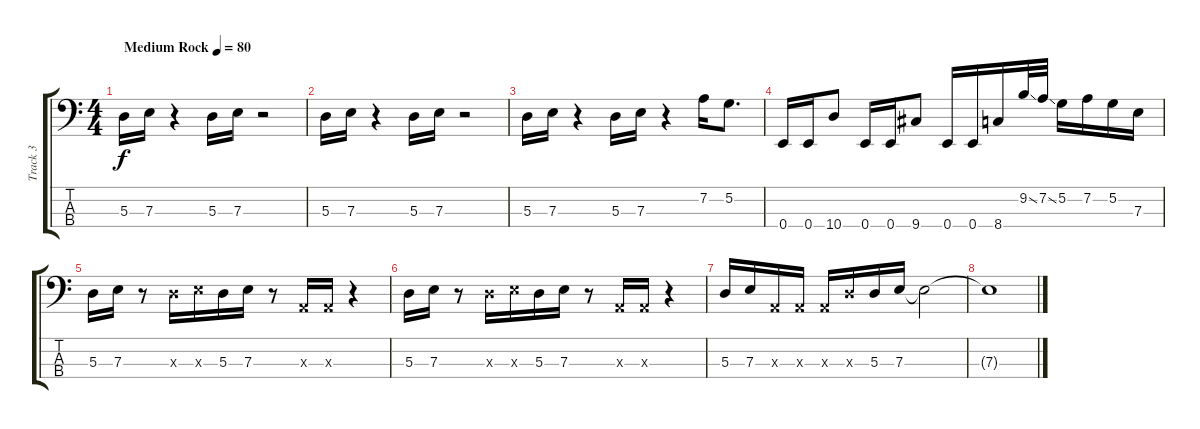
\track ("Track 3" "Track 3") {instrument electricbassfinger}
\staff {score tabs}
\tuning (G2 D2 A1 E1) {hide}
\ts (4 4)
\tempo (80 "Medium Rock")
\clef f4
\ks c
5.3.16{dy f instrument electricbassfinger} 7.3.16 r.4 5.3.16 7.3.16 r.2 |
5.3.16 7.3.16 r.4 5.3.16 7.3.16 r.2 |
5.3.16 7.3.16 r.4 5.3.16 7.3.16 r.4 7.2.16 5.2.8{d} |
0.4.16 0.4.16 10.4.8 0.4.16 0.4.16 9.4.8 0.4.16 0.4.16 8.4.16 9.2{ss}.32 7.2{ss}.32 5.2.16 7.2.16 5.2.16 7.3.16 |
5.3.16 7.3.16 r.8 5.3{x}.16 7.3{x}.16 5.3.16 7.3.16 r.8 0.3{x}.16 0.3{x}.16 r.4 |
5.3.16 7.3.16 r.8 5.3{x}.16 7.3{x}.16 5.3.16 7.3.16 r.8 0.3{x}.16 0.3{x}.16 r.4 |
5.3.16 7.3.16 0.3{x}.16 0.3{x}.16 0.3{x}.16 5.3{x}.16 5.3.16 7.3.16 7.3{t}.2 |
7.3{t}.1
